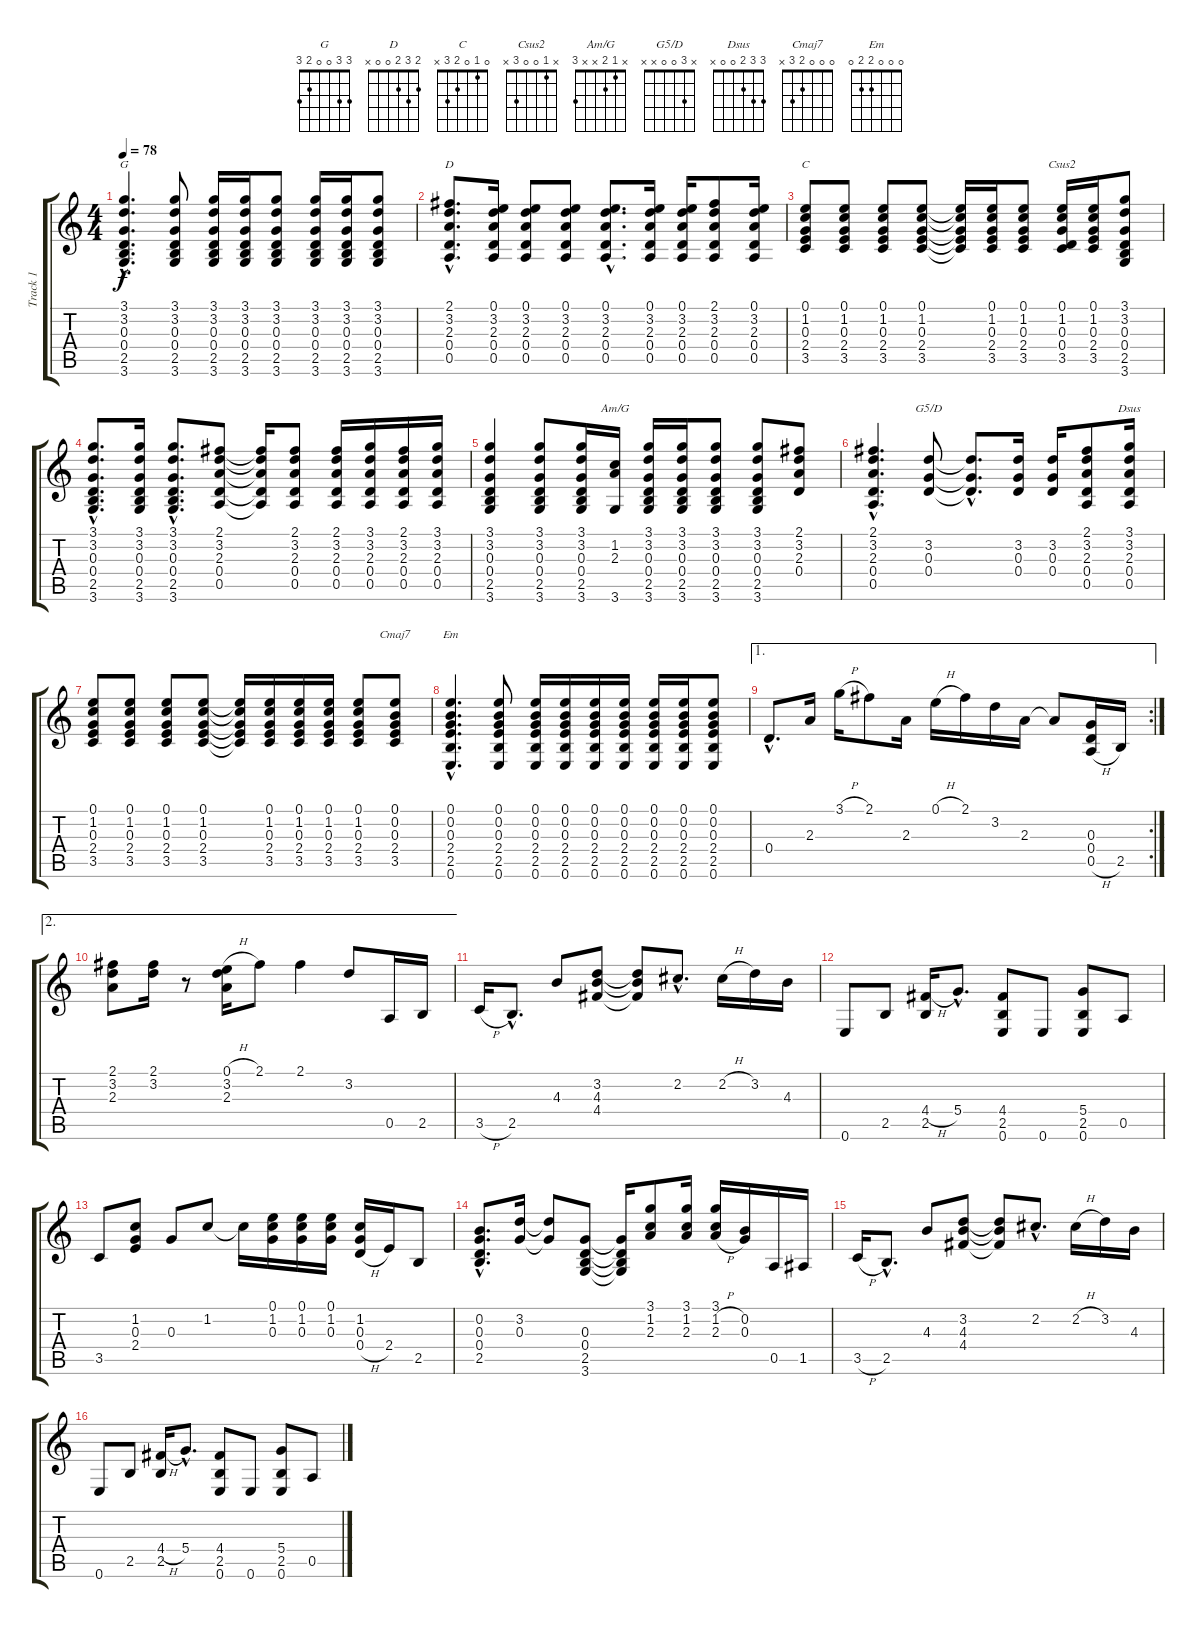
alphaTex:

\track ("Track 1" "Track 1") {instrument acousticguitarsteel}
\staff {score tabs}
\tuning (E4 B3 G3 D3 A2 E2) {hide}
\chord ("G" 3 3 0 0 2 3)
\chord ("D" 2 3 2 0 0 x)
\chord ("C" 0 1 0 2 3 x)
\chord ("Csus2" x 1 0 0 3 x)
\chord ("Am/G" x 1 2 x x 3)
\chord ("G5/D" x 3 0 0 x x)
\chord ("Dsus" 3 3 2 0 0 x)
\chord ("Cmaj7" 0 0 0 2 3 x)
\chord ("Em" 0 0 0 2 2 0)
\ts (4 4)
\tempo 78
\clef g2
\ks c
(3.1{hac} 3.2{hac} 0.3{hac} 0.4{hac} 2.5{hac} 3.6{hac}).4{d ch "G" dy f} (3.1 3.2 0.3 0.4 2.5 3.6).8 (3.1 3.2 0.3 0.4 2.5 3.6).16 (3.1 3.2 0.3 0.4 2.5 3.6).16 (3.1 3.2 0.3 0.4 2.5 3.6).8 (3.1 3.2 0.3 0.4 2.5 3.6).16 (3.1 3.2 0.3 0.4 2.5 3.6).16 (3.1 3.2 0.3 0.4 2.5 3.6).8 |
(2.1{hac} 3.2{hac} 2.3{hac} 0.4{hac} 0.5{hac}).8{d ch "D"} (0.1 3.2 2.3 0.4 0.5).16 (0.1 3.2 2.3 0.4 0.5).8 (0.1 3.2 2.3 0.4 0.5).8 (0.1{hac} 3.2{hac} 2.3{hac} 0.4{hac} 0.5{hac}).8{d} (0.1 3.2 2.3 0.4 0.5).16 (0.1 3.2 2.3 0.4 0.5).16 (2.1 3.2 2.3 0.4 0.5).8 (0.1 3.2 2.3 0.4 0.5).16 |
(0.1 1.2 0.3 2.4 3.5).8{ch "C"} (0.1 1.2 0.3 2.4 3.5).8 (0.1 1.2 0.3 2.4 3.5).8 (0.1 1.2 0.3 2.4 3.5).8 (0.1{t} 1.2{t} 0.3{t} 2.4{t} 3.5{t}).16 (0.1 1.2 0.3 2.4 3.5).16 (0.1 1.2 0.3 2.4 3.5).8 (0.1 1.2 0.3 0.4 3.5).16{ch "Csus2"} (0.1 1.2 0.3 2.4 3.5).16 (3.1 3.2 0.3 0.4 2.5 3.6).8 |
(3.1{hac} 3.2{hac} 0.3{hac} 0.4{hac} 2.5{hac} 3.6{hac}).8{d} (3.1 3.2 0.3 0.4 2.5 3.6).16 (3.1{hac} 3.2{hac} 0.3{hac} 0.4{hac} 2.5{hac} 3.6{hac}).8{d} (2.1 3.2 2.3 0.4 0.5).8 (2.1{t} 3.2{t} 2.3{t} 0.4{t} 0.5{t}).16 (2.1 3.2 2.3 0.4 0.5).8 (2.1 3.2 2.3 0.4 0.5).16 (3.1 3.2 2.3 0.4 0.5).16 (2.1 3.2 2.3 0.4 0.5).16 (3.1 3.2 2.3 0.4 0.5).16 |
(3.1 3.2 0.3 0.4 2.5 3.6).4 (3.1 3.2 0.3 0.4 2.5 3.6).8 (3.1 3.2 0.3 0.4 2.5 3.6).16 (1.2 2.3 3.6).16{ch "Am/G"} (3.1 3.2 0.3 0.4 2.5 3.6).16 (3.1 3.2 0.3 0.4 2.5 3.6).16 (3.1 3.2 0.3 0.4 2.5 3.6).8 (3.1 3.2 0.3 0.4 2.5 3.6).8 (2.1 3.2 2.3 0.4).8 |
(2.1{hac} 3.2{hac} 2.3{hac} 0.4{hac} 0.5{hac}).4{d} (3.2 0.3 0.4).8{ch "G5/D"} (3.2{hac t} 0.3{hac t} 0.4{hac t}).8{d} (3.2 0.3 0.4).16 (3.2 0.3 0.4).16 (2.1 3.2 2.3 0.4 0.5).8 (3.1 3.2 2.3 0.4 0.5).16{ch "Dsus"} |
(0.1 1.2 0.3 2.4 3.5).8 (0.1 1.2 0.3 2.4 3.5).8 (0.1 1.2 0.3 2.4 3.5).8 (0.1 1.2 0.3 2.4 3.5).8 (0.1{t} 1.2{t} 0.3{t} 2.4{t} 3.5{t}).16 (0.1 1.2 0.3 2.4 3.5).16 (0.1 1.2 0.3 2.4 3.5).16 (0.1 1.2 0.3 2.4 3.5).16 (0.1 1.2 0.3 2.4 3.5).8 (0.1 0.2 0.3 2.4 3.5).8{ch "Cmaj7"} |
(0.1{hac} 0.2{hac} 0.3{hac} 2.4{hac} 2.5{hac} 0.6{hac}).4{d ch "Em"} (0.1 0.2 0.3 2.4 2.5 0.6).8 (0.1 0.2 0.3 2.4 2.5 0.6).16 (0.1 0.2 0.3 2.4 2.5 0.6).16 (0.1 0.2 0.3 2.4 2.5 0.6).16 (0.1 0.2 0.3 2.4 2.5 0.6).16 (0.1 0.2 0.3 2.4 2.5 0.6).16 (0.1 0.2 0.3 2.4 2.5 0.6).16 (0.1 0.2 0.3 2.4 2.5 0.6).8 |
\ae 1
\rc 2
0.4{hac}.8{d} 2.3.16 3.1{h}.16 2.1.8 2.3.16 0.1{h}.16 2.1.16 3.2.16 2.3.16 2.3{t}.8 (0.3 0.4 0.5{h}).16 2.5.16 |
\ae 2
(2.1 3.2 2.3).8 (2.1 3.2).16 r.8 (0.1{h} 3.2 2.3).16 2.1.8 2.1.4 3.2.8 0.5.16 2.5.16 |
3.5{h}.16 2.5{hac}.8{d} 4.3.8 (3.2 4.3 4.4).8 (3.2{t} 4.3{t} 4.4{t}).8 2.2{hac}.8{d} 2.2{h}.16 3.2.16 4.3.16 |
0.6.8 2.5.8 (4.4{h} 2.5).16 5.4{hac}.8{d} (4.4 2.5 0.6).8 0.6.8 (5.4 2.5 0.6).8 0.5.8 |
3.5.8 (1.2 0.3 2.4).8 0.3.8 1.2.8 1.2{t}.16 (0.1 1.2 0.3).16 (0.1 1.2 0.3).16 (0.1 1.2 0.3).16 (1.2 0.3 0.4{h}).16 2.4.16 2.5.8 |
(0.2{hac} 0.3{hac} 0.4{hac} 2.5{hac}).8{d} (3.2 0.3).16 (3.2{t} 0.3{t}).8 (0.3 0.4 2.5 3.6).8 (0.3{t} 0.4{t} 2.5{t} 3.6{t}).16 (3.1 1.2 2.3).8 (3.1 1.2 2.3).16 (3.1 1.2{h} 2.3{h}).16 (0.2 0.3).16 0.5.16 1.5.16 |
3.5{h}.16 2.5{hac}.8{d} 4.3.8 (3.2 4.3 4.4).8 (3.2{t} 4.3{t} 4.4{t}).8 2.2{hac}.8{d} 2.2{h}.16 3.2.16 4.3.16 |
0.6.8 2.5.8 (4.4{h} 2.5).16 5.4{hac}.8{d} (4.4 2.5 0.6).8 0.6.8 (5.4 2.5 0.6).8 0.5.8
